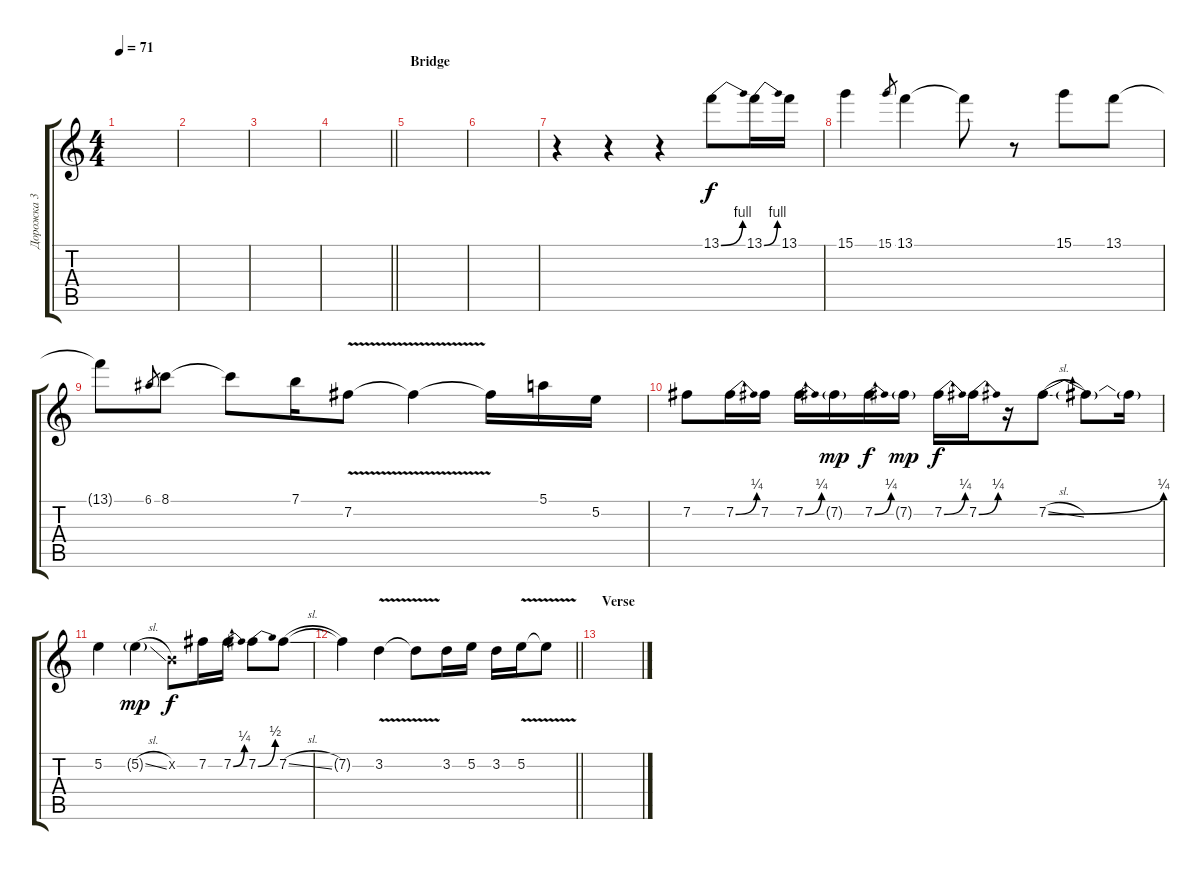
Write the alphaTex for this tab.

\track ("Дорожка 3" "Дорожка 3") {instrument electricguitarjazz}
\staff {score tabs}
\tuning (E4 B3 G3 D3 A2 E2) {hide}
\ts (4 4)
\tempo 71
\clef g2
\ks c
|
|
|
\barLineRight lightlight
|
\section ("" "Bridge")
|
|
r.4 r.4 r.4 13.1{be (bend 0 0 60 4)}.8{dy f} 13.1{be (bend 0 0 60 4)}.16 13.1.16 |
15.1.4 15.1.8{gr} 13.1.4 13.1{t}.8 r.8 15.1.8 13.1.8 |
13.1{t}.8 6.1.8{gr} 8.1.8 8.1{t}.8 7.1.16 7.2{v}.8 7.2{t}.4 7.2{t}.16 5.1.16 5.2.16 |
7.2.8 7.2{be (bend 0 0 60 1)}.16 7.2.16 7.2{be (bend 0 0 60 1)}.16 7.2{g}.16{dy mp} 7.2{be (bend 0 0 60 1)}.16{dy f} 7.2{g}.16{dy mp} 7.2{be (bend 0 0 60 1)}.16{dy f} 7.2{be (bend 0 0 60 1)}.16 r.16 7.2{be (bend 0 0 60 1) sl}.8 7.2{t}.8 7.2{t}.16 |
5.2.4 5.2{sl g}.4{dy mp} 0.2{x}.8{dy f} 7.2.16 7.2{be (bend 0 0 60 1)}.16 7.2{be (bend 0 0 60 2)}.8 7.2{sl}.8 |
\barLineRight lightlight
7.2{t}.4 3.2{v}.4 3.2{t}.8 3.2.16 5.2.16 3.2.16 5.2{v}.16 5.2{t}.8 |
\section ("" "Verse")
